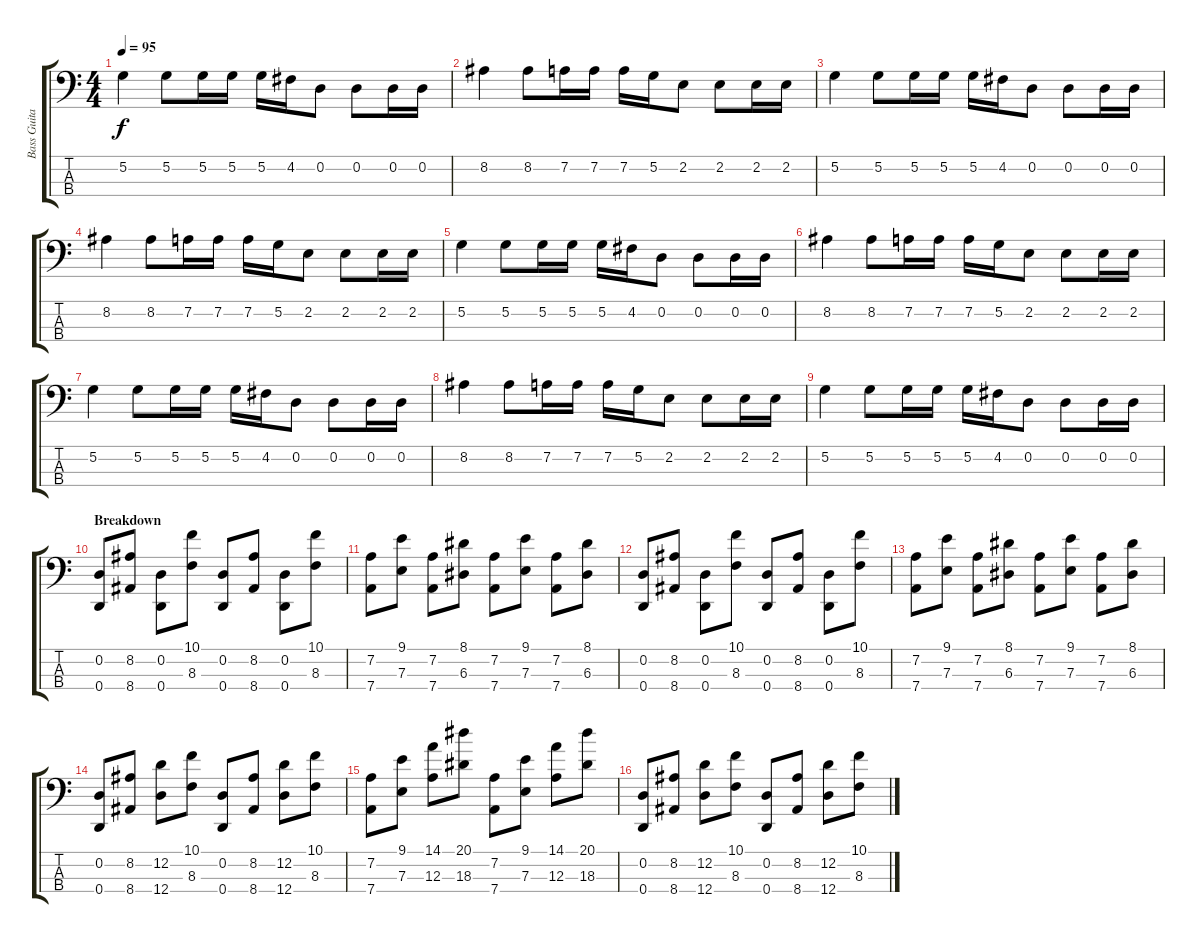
\track ("Bass Guitar (Pick)" "Bass Guita") {instrument electricbasspick}
\staff {score tabs}
\tuning (G2 D2 A1 D1) {hide}
\ts (4 4)
\tempo 95
\clef f4
\ks c
5.2.4{dy f} 5.2.8 5.2.16 5.2.16 5.2.16 4.2.16 0.2.8 0.2.8 0.2.16 0.2.16 |
8.2.4 8.2.8 7.2.16 7.2.16 7.2.16 5.2.16 2.2.8 2.2.8 2.2.16 2.2.16 |
5.2.4 5.2.8 5.2.16 5.2.16 5.2.16 4.2.16 0.2.8 0.2.8 0.2.16 0.2.16 |
8.2.4 8.2.8 7.2.16 7.2.16 7.2.16 5.2.16 2.2.8 2.2.8 2.2.16 2.2.16 |
5.2.4 5.2.8 5.2.16 5.2.16 5.2.16 4.2.16 0.2.8 0.2.8 0.2.16 0.2.16 |
8.2.4 8.2.8 7.2.16 7.2.16 7.2.16 5.2.16 2.2.8 2.2.8 2.2.16 2.2.16 |
5.2.4 5.2.8 5.2.16 5.2.16 5.2.16 4.2.16 0.2.8 0.2.8 0.2.16 0.2.16 |
8.2.4 8.2.8 7.2.16 7.2.16 7.2.16 5.2.16 2.2.8 2.2.8 2.2.16 2.2.16 |
5.2.4 5.2.8 5.2.16 5.2.16 5.2.16 4.2.16 0.2.8 0.2.8 0.2.16 0.2.16 |
\section ("" "Breakdown")
(0.2 0.4).8 (8.2 8.4).8 (0.2 0.4).8 (10.1 8.3).8 (0.2 0.4).8 (8.2 8.4).8 (0.2 0.4).8 (10.1 8.3).8 |
(7.2 7.4).8 (9.1 7.3).8 (7.2 7.4).8 (8.1 6.3).8 (7.2 7.4).8 (9.1 7.3).8 (7.2 7.4).8 (8.1 6.3).8 |
(0.2 0.4).8 (8.2 8.4).8 (0.2 0.4).8 (10.1 8.3).8 (0.2 0.4).8 (8.2 8.4).8 (0.2 0.4).8 (10.1 8.3).8 |
(7.2 7.4).8 (9.1 7.3).8 (7.2 7.4).8 (8.1 6.3).8 (7.2 7.4).8 (9.1 7.3).8 (7.2 7.4).8 (8.1 6.3).8 |
(0.2 0.4).8 (8.2 8.4).8 (12.2 12.4).8 (10.1 8.3).8 (0.2 0.4).8 (8.2 8.4).8 (12.2 12.4).8 (10.1 8.3).8 |
(7.2 7.4).8 (9.1 7.3).8 (14.1 12.3).8 (20.1 18.3).8 (7.2 7.4).8 (9.1 7.3).8 (14.1 12.3).8 (20.1 18.3).8 |
(0.2 0.4).8 (8.2 8.4).8 (12.2 12.4).8 (10.1 8.3).8 (0.2 0.4).8 (8.2 8.4).8 (12.2 12.4).8 (10.1 8.3).8
